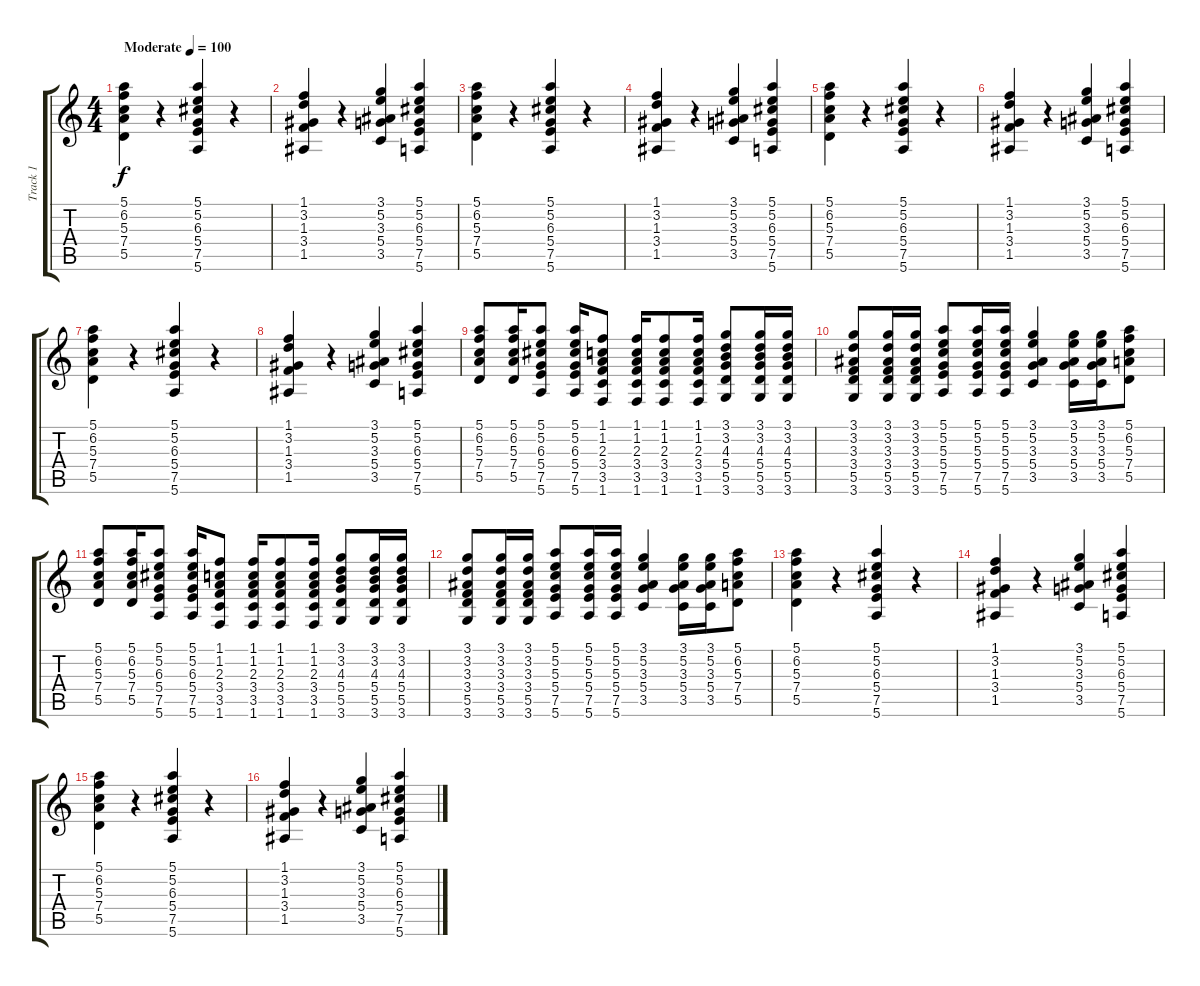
\track ("Track 1" "Track 1") {instrument acousticguitarsteel}
\staff {score tabs}
\tuning (E4 B3 G3 D3 A2 E2) {hide}
\ts (4 4)
\tempo (100 "Moderate")
\clef g2
\ks c
(5.1 6.2 5.3 7.4 5.5).4{dy f instrument acousticguitarsteel} r.4 (5.1 5.2 6.3 5.4 7.5 5.6).4 r.4 |
(1.1 3.2 1.3 3.4 1.5).4 r.4 (3.1 5.2 3.3 5.4 3.5).4 (5.1 5.2 6.3 5.4 7.5 5.6).4 |
(5.1 6.2 5.3 7.4 5.5).4 r.4 (5.1 5.2 6.3 5.4 7.5 5.6).4 r.4 |
(1.1 3.2 1.3 3.4 1.5).4 r.4 (3.1 5.2 3.3 5.4 3.5).4 (5.1 5.2 6.3 5.4 7.5 5.6).4 |
(5.1 6.2 5.3 7.4 5.5).4 r.4 (5.1 5.2 6.3 5.4 7.5 5.6).4 r.4 |
(1.1 3.2 1.3 3.4 1.5).4 r.4 (3.1 5.2 3.3 5.4 3.5).4 (5.1 5.2 6.3 5.4 7.5 5.6).4 |
(5.1 6.2 5.3 7.4 5.5).4 r.4 (5.1 5.2 6.3 5.4 7.5 5.6).4 r.4 |
(1.1 3.2 1.3 3.4 1.5).4 r.4 (3.1 5.2 3.3 5.4 3.5).4 (5.1 5.2 6.3 5.4 7.5 5.6).4 |
(5.1 6.2 5.3 7.4 5.5).8 (5.1 6.2 5.3 7.4 5.5).16 (5.1 5.2 6.3 5.4 7.5 5.6).8 (5.1 5.2 6.3 5.4 7.5 5.6).16 (1.1 1.2 2.3 3.4 3.5 1.6).8 (1.1 1.2 2.3 3.4 3.5 1.6).16 (1.1 1.2 2.3 3.4 3.5 1.6).8 (1.1 1.2 2.3 3.4 3.5 1.6).16 (3.1 3.2 4.3 5.4 5.5 3.6).8 (3.1 3.2 4.3 5.4 5.5 3.6).16 (3.1 3.2 4.3 5.4 5.5 3.6).16 |
(3.1 3.2 3.3 3.4 5.5 3.6).8 (3.1 3.2 3.3 3.4 5.5 3.6).16 (3.1 3.2 3.3 3.4 5.5 3.6).16 (5.1 5.2 5.3 5.4 7.5 5.6).8 (5.1 5.2 5.3 5.4 7.5 5.6).16 (5.1 5.2 5.3 5.4 7.5 5.6).16 (3.1 5.2 3.3 5.4 3.5).4 (3.1 5.2 3.3 5.4 3.5).16 (3.1 5.2 3.3 5.4 3.5).16 (5.1 6.2 5.3 7.4 5.5).8 |
(5.1 6.2 5.3 7.4 5.5).8 (5.1 6.2 5.3 7.4 5.5).16 (5.1 5.2 6.3 5.4 7.5 5.6).8 (5.1 5.2 6.3 5.4 7.5 5.6).16 (1.1 1.2 2.3 3.4 3.5 1.6).8 (1.1 1.2 2.3 3.4 3.5 1.6).16 (1.1 1.2 2.3 3.4 3.5 1.6).8 (1.1 1.2 2.3 3.4 3.5 1.6).16 (3.1 3.2 4.3 5.4 5.5 3.6).8 (3.1 3.2 4.3 5.4 5.5 3.6).16 (3.1 3.2 4.3 5.4 5.5 3.6).16 |
(3.1 3.2 3.3 3.4 5.5 3.6).8 (3.1 3.2 3.3 3.4 5.5 3.6).16 (3.1 3.2 3.3 3.4 5.5 3.6).16 (5.1 5.2 5.3 5.4 7.5 5.6).8 (5.1 5.2 5.3 5.4 7.5 5.6).16 (5.1 5.2 5.3 5.4 7.5 5.6).16 (3.1 5.2 3.3 5.4 3.5).4 (3.1 5.2 3.3 5.4 3.5).16 (3.1 5.2 3.3 5.4 3.5).16 (5.1 6.2 5.3 7.4 5.5).8 |
(5.1 6.2 5.3 7.4 5.5).4 r.4 (5.1 5.2 6.3 5.4 7.5 5.6).4 r.4 |
(1.1 3.2 1.3 3.4 1.5).4 r.4 (3.1 5.2 3.3 5.4 3.5).4 (5.1 5.2 6.3 5.4 7.5 5.6).4 |
(5.1 6.2 5.3 7.4 5.5).4 r.4 (5.1 5.2 6.3 5.4 7.5 5.6).4 r.4 |
(1.1 3.2 1.3 3.4 1.5).4 r.4 (3.1 5.2 3.3 5.4 3.5).4 (5.1 5.2 6.3 5.4 7.5 5.6).4
